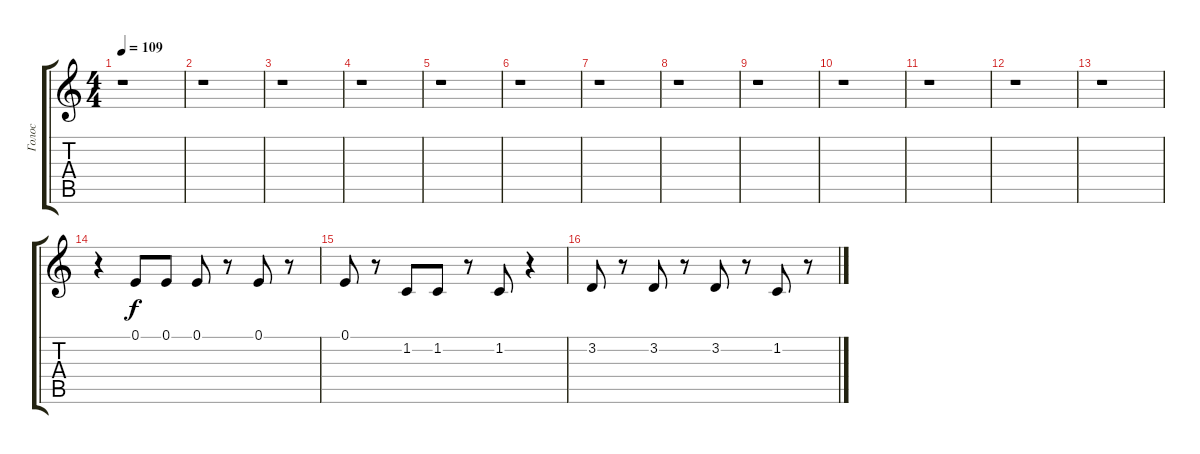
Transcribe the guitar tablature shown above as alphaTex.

\track ("Голос " "Голос ") {instrument lead8bassandlead}
\staff {score tabs}
\tuning (E4 B3 G3 D3 A2 E2) {hide}
\ts (4 4)
\tempo 109
\clef g2
\ks c
r.1{dy f instrument lead8bassandlead} |
r.1 |
r.1 |
r.1 |
r.1 |
r.1 |
r.1 |
r.1 |
r.1 |
r.1 |
r.1 |
r.1 |
r.1 |
r.4 0.1.8 0.1.8 0.1.8 r.8 0.1.8 r.8 |
0.1.8 r.8 1.2.8 1.2.8 r.8 1.2.8 r.4 |
3.2.8 r.8 3.2.8 r.8 3.2.8 r.8 1.2.8 r.8
